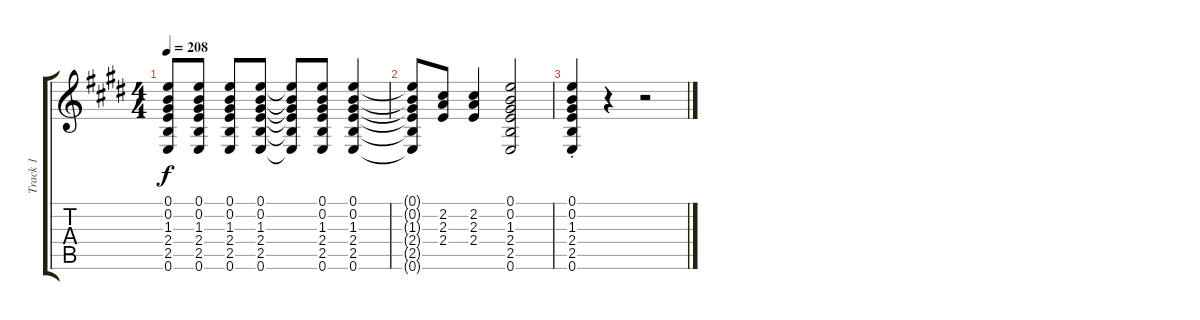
\track ("Track 1" "Track 1") {instrument distortionguitar}
\staff {score tabs}
\tuning (E4 B3 G3 D3 A2 E2) {hide}
\ts (4 4)
\tempo 208
\clef g2
\ks e
(0.1 0.2 1.3 2.4 2.5 0.6).8{dy f} (0.1 0.2 1.3 2.4 2.5 0.6).8 (0.1 0.2 1.3 2.4 2.5 0.6).8 (0.1 0.2 1.3 2.4 2.5 0.6).8 (0.1{t} 0.2{t} 1.3{t} 2.4{t} 2.5{t} 0.6{t}).8 (0.1 0.2 1.3 2.4 2.5 0.6).8 (0.1 0.2 1.3 2.4 2.5 0.6).4 |
(0.1{t} 0.2{t} 1.3{t} 2.4{t} 2.5{t} 0.6{t}).8 (2.2 2.3 2.4).8 (2.2 2.3 2.4).4 (0.1 0.2 1.3 2.4 2.5 0.6).2 |
(0.1 0.2 1.3 2.4 2.5 0.6{st}).4 r.4 r.2
